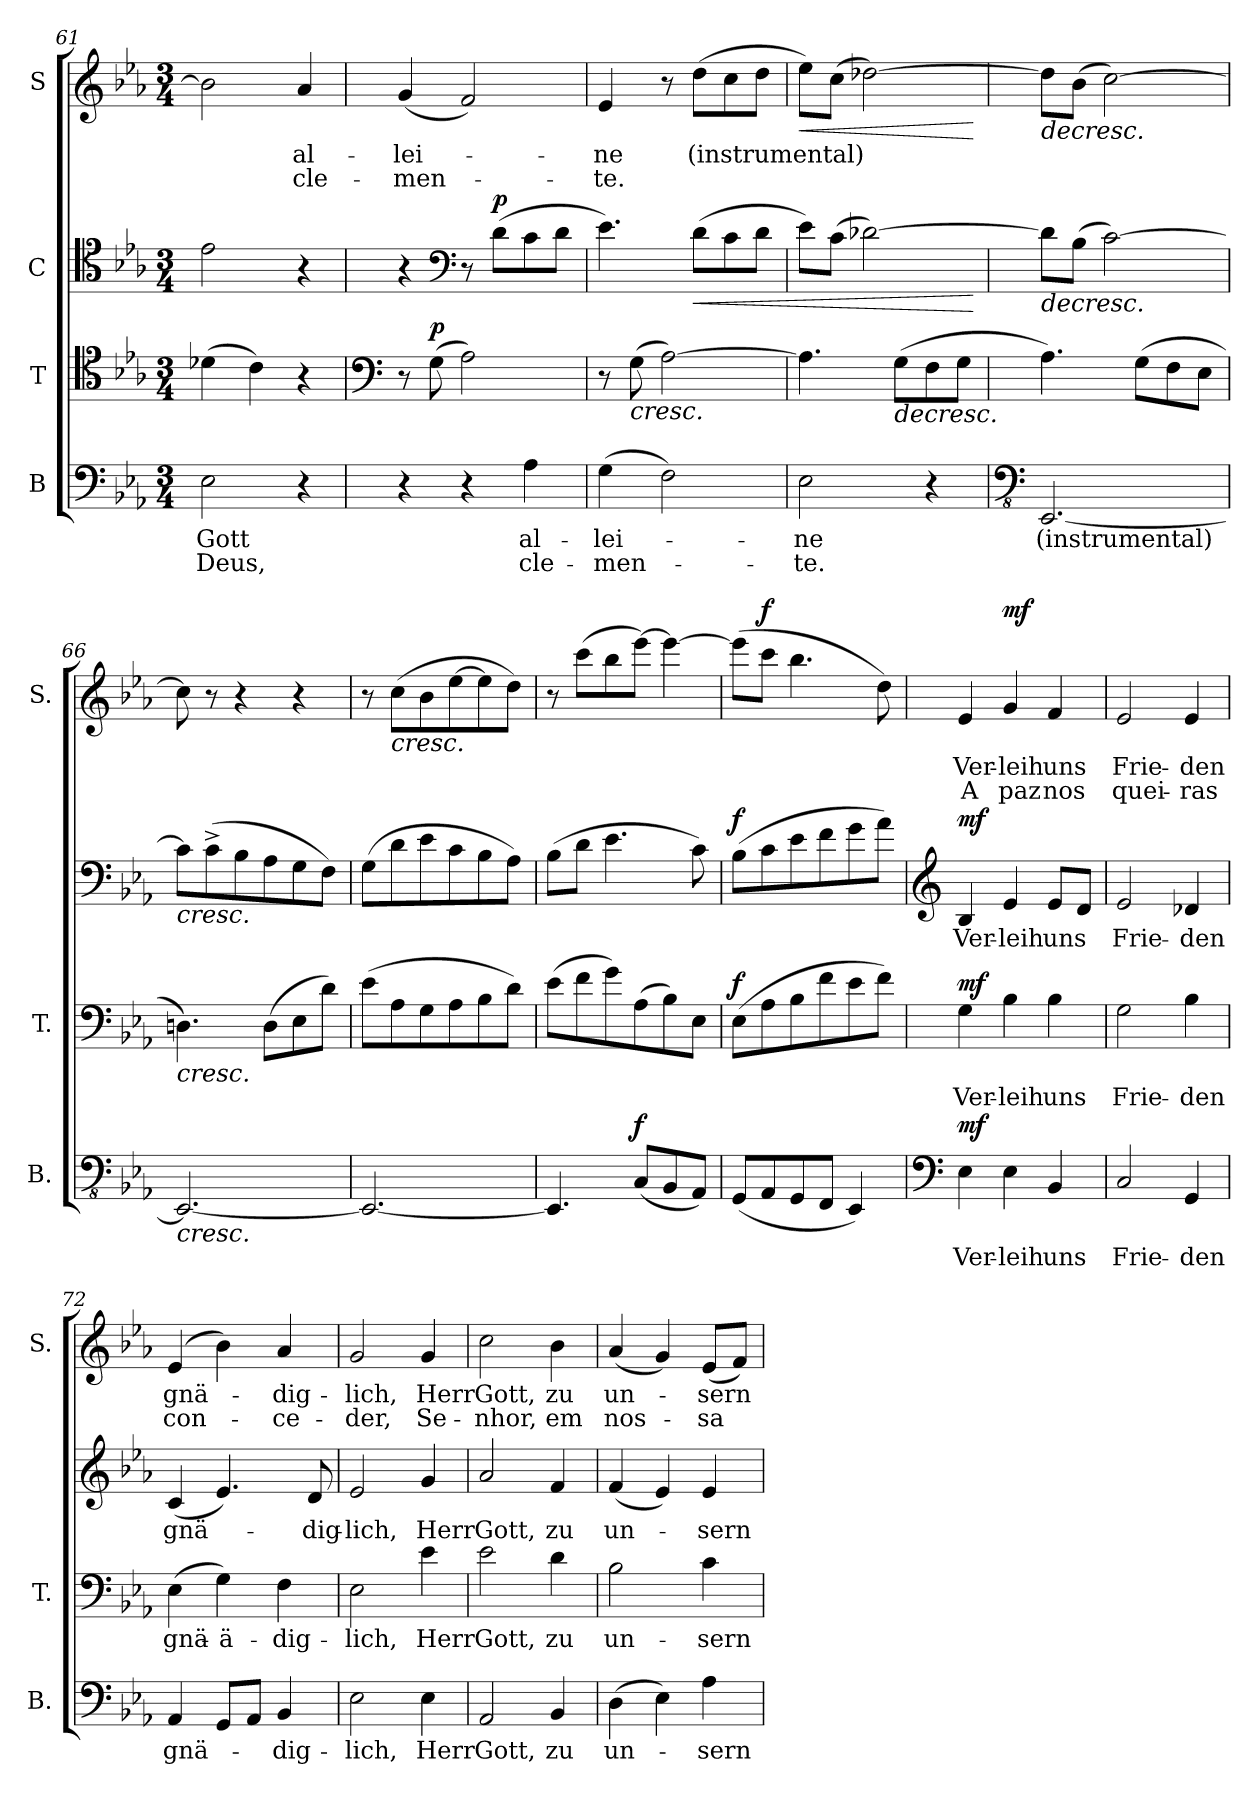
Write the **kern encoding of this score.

**kern	**text	**text	**dynam	**kern	**text	**dynam	**kern	**text	**dynam	**kern	**text	**text	**dynam
*part4	*part4	*part4	*part4	*part3	*part3	*part3	*part2	*part2	*part2	*part1	*part1	*part1	*part1
*staff4	*staff4	*staff4	*staff4	*staff3	*staff3	*staff3	*staff2	*staff2	*staff2	*staff1	*staff1	*staff1	*staff1
*I"B	*	*	*	*I"T	*	*	*I"C	*	*	*I"S	*	*	*
*I'B.	*	*	*	*I'T.	*	*	*	*	*	*I'S.	*	*	*
!!LO:PB:g=z
*clefF4	*	*	*	*clefC4	*	*	*clefC4	*	*	*clefG2	*	*	*
*k[b-e-a-]	*	*	*	*k[b-e-a-]	*	*	*k[b-e-a-]	*	*	*k[b-e-a-]	*	*	*
*M3/4	*	*	*	*M3/4	*	*	*M3/4	*	*	*M3/4	*	*	*
=61	=61	=61	=61	=61	=61	=61	=61	=61	=61	=61	=61	=61	=61
2E-\	Gott	Deus,	.	(4d-X\	.	.	2e-\	.	.	2b-\]	.	.	.
.	.	.	.	4c\)	.	.	.	.	.	.	.	.	.
4r	.	.	.	4r	.	.	4r	.	.	4a-/	al-	cle-	.
=62	=62	=62	=62	=62	=62	=62	=62	=62	=62	=62	=62	=62	=62
*	*	*	*	*clefF4	*	*	*	*	*	*	*	*	*
4r	.	.	.	8r	.	.	4r	.	.	(4g/	-lei-	-men-	.
!	!	!	!	!	!	!LO:DY:b	!	!	!	!	!	!	!
.	.	.	.	(8G\	.	p	.	.	.	.	.	.	.
*	*	*	*	*	*	*	*clefF4	*	*	*	*	*	*
4r	.	.	.	2A-\)	.	.	8r	.	.	2f/)	.	.	.
!	!	!	!	!	!	!	!	!	!LO:DY:b	!	!	!	!
.	.	.	.	.	.	.	(8d\L	.	p	.	.	.	.
4A-\	al-	cle-	.	.	.	.	8c\	.	.	.	.	.	.
.	.	.	.	.	.	.	8d\J	.	.	.	.	.	.
=63	=63	=63	=63	=63	=63	=63	=63	=63	=63	=63	=63	=63	=63
(4G\	-lei-	-men-	.	8r	.	.	4.e-\)	.	.	4e-/	-ne	-te.	.
!	!	!	!	!	!	!LO:HP:b	!	!	!	!	!	!	!
.	.	.	.	(8G\	.	<	.	.	.	.	.	.	.
2F\)	.	.	.	[2A-\)	.	.	.	.	.	8r	.	.	.
!	!	!	!	!	!	!	!	!	!LO:HP:b	!	!	!	!
.	.	.	.	.	.	.	(8d\L	.	<	(8dd\L	(instrumental)	.	.
.	.	.	.	.	.	.	8c\	.	.	8cc\	.	.	.
.	.	.	.	.	.	.	8d\J	.	.	8dd\J	.	.	.
=64	=64	=64	=64	=64	=64	=64	=64	=64	=64	=64	=64	=64	=64
!	!	!	!	!	!	!	!	!	!	!	!	!	!LO:HP:b
2E-\	-ne	-te.	.	4.A-\]	.	.	8e-\L)	.	.	8ee-\L)	.	.	<
.	.	.	.	.	.	.	(8c\J	.	.	(8cc\J	.	.	.
.	.	.	.	.	.	.	[2d-X\)	.	.	[2dd-X\)	.	.	.
!	!	!	!	!	!	!LO:HP:b	!	!	!	!	!	!	!
.	.	.	.	(8G\L	.	>	.	.	.	.	.	.	.
4r	.	.	.	8F\	.	.	.	.	.	.	.	.	.
.	.	.	.	8G\J	.	.	.	.	.	.	.	.	.
.	.	.	.	.	.	[	.	.	[	.	.	.	[
!!LO:LB:g=z
=65	=65	=65	=65	=65	=65	=65	=65	=65	=65	=65	=65	=65	=65
*clefFv4	*	*	*	*	*	*	*	*	*	*	*	*	*
!	!	!	!	!	!	!	!	!	!LO:HP:b	!	!	!	!LO:HP:b
[2.EEE-/	(instrumental)	.	.	4.A-\)	.	.	8d-\L]	.	>	8dd-\L]	.	.	>
.	.	.	.	.	.	.	(8B-\J	.	.	(8b-\J	.	.	.
.	.	.	.	.	.	.	[2c\)	.	.	[2cc\)	.	.	.
.	.	.	.	(8G\L	.	.	.	.	.	.	.	.	.
.	.	.	.	8F\	.	.	.	.	.	.	.	.	.
.	.	.	.	8E-\J	.	.	.	.	.	.	.	.	.
=66	=66	=66	=66	=66	=66	=66	=66	=66	=66	=66	=66	=66	=66
!	!	!	!	!	!	!	!LO:TX:b:i:t=cresc.	!	!	!	!	!	!
!	!	!	!	!LO:TX:b:i:t=cresc.	!	!	!	!	!	!	!	!	!
!LO:TX:b:i:t=cresc.	!	!	!	!	!	!	!	!	!	!	!	!	!
2.EEE-/_	.	.	.	4.Dn\)	.	.	8c\L]	.	.	8cc\]	.	.	.
.	.	.	.	.	.	.	(8c^\	.	.	8r	.	.	.
.	.	.	.	.	.	.	8B-\	.	.	4r	.	.	.
.	.	.	.	(8D\L	.	.	8A-\	.	.	.	.	.	.
.	.	.	.	8E-\	.	.	8G\	.	.	4r	.	.	.
.	.	.	.	8d\J)	.	.	8F\J)	.	.	.	.	.	.
=67	=67	=67	=67	=67	=67	=67	=67	=67	=67	=67	=67	=67	=67
2.EEE-/_	.	.	.	(8e-\L	.	.	(8G\L	.	.	8r	.	.	.
!	!	!	!	!	!	!	!	!	!	!LO:TX:b:i:t=cresc.	!	!	!
.	.	.	.	8A-\	.	.	8d\	.	.	(8cc\L	.	.	.
.	.	.	.	8G\	.	.	8e-\	.	.	8b-\	.	.	.
.	.	.	.	8A-\	.	.	8c\	.	.	[8ee-\	.	.	.
.	.	.	.	8B-\	.	.	8B-\	.	.	8ee-\]	.	.	.
.	.	.	.	8d\J)	.	.	8A-\J)	.	.	8dd\J)	.	.	.
=68	=68	=68	=68	=68	=68	=68	=68	=68	=68	=68	=68	=68	=68
4.EEE-/]	.	.	.	(8e-\L	.	.	(8B-\L	.	.	8r	.	.	.
.	.	.	.	8f\	.	.	8d\J	.	.	(8ccc\L	.	.	.
.	.	.	.	8g\)	.	.	4.e-\	.	.	8bb-\	.	.	.
!	!	!	!LO:DY:b	!	!	!	!	!	!	!	!	!	!
(8CC/L	.	.	f	(8A-\	.	.	.	.	.	[8eee-\J)	.	.	.
8BBB-/	.	.	.	8B-\)	.	.	.	.	.	4eee-\_	.	.	.
8AAA-/J)	.	.	.	8E-\J	.	.	8c\)	.	.	.	.	.	.
!!LO:PB:g=z
=69	=69	=69	=69	=69	=69	=69	=69	=69	=69	=69	=69	=69	=69
!	!	!	!	!	!	!LO:DY:b	!	!	!LO:DY:b	!	!	!	!
(8GGG/L	.	.	.	(8E-\L	.	f	(8B-\L	.	f	(8eee-\L]	.	.	.
!	!	!	!	!	!	!	!	!	!	!	!	!	!LO:DY:b
8AAA-/	.	.	.	8A-\	.	.	8c\	.	.	8ccc\J	.	.	f
8GGG/	.	.	.	8B-\	.	.	8e-\	.	.	4.bb-\	.	.	.
8FFF/J	.	.	.	8f\	.	.	8f\	.	.	.	.	.	.
4EEE-/)	.	.	.	8e-\	.	.	8g\	.	.	.	.	.	.
.	.	.	.	8f\J)	.	.	8a-\J)	.	.	8dd\)	.	.	.
=70	=70	=70	=70	=70	=70	=70	=70	=70	=70	=70	=70	=70	=70
*clefF4	*	*	*	*	*	*	*clefG2	*	*	*	*	*	*
!	!	!	!LO:DY:a	!	!	!LO:DY:a	!	!	!LO:DY:a	!	!	!	!
4E-\	Ver-	.	mf	4G\	Ver-	mf	4B-/	Ver-	mf	4e-/	Ver-	A	.
!	!	!	!	!	!	!	!	!	!	!	!	!	!LO:DY:a
4E-\	-leih	.	.	4B-\	-leih	.	4e-/	-leih	.	4g/	-leih	paz	mf
4BB-/	uns	.	.	4B-\	uns	.	8e-/L	uns	.	4f/	uns	nos	.
.	.	.	.	.	.	.	8d/J	.	.	.	.	.	.
=71	=71	=71	=71	=71	=71	=71	=71	=71	=71	=71	=71	=71	=71
2C/	Frie-	.	.	2G\	Frie-	.	2e-/	Frie-	.	2e-/	Frie-	quei-	.
4GG/	-den	.	.	4B-\	-den	.	4d-X/	-den	.	4e-/	-den	-ras	.
=72	=72	=72	=72	=72	=72	=72	=72	=72	=72	=72	=72	=72	=72
4AA-/	gnä-	.	.	(4E-\	gnä-	.	(4c/	gnä-	.	(4e-/	gnä-	con-	.
8GG/L	.	.	.	4G\)	-ä-	.	4.e-/)	.	.	4b-\)	.	.	.
8AA-/J	.	.	.	.	.	.	.	.	.	.	.	.	.
4BB-/	-dig-	.	.	4F\	-dig-	.	.	.	.	4a-/	-dig-	-ce-	.
.	.	.	.	.	.	.	8d/	-dig-	.	.	.	.	.
!!LO:LB:g=z
=73	=73	=73	=73	=73	=73	=73	=73	=73	=73	=73	=73	=73	=73
2E-\	-lich,	.	.	2E-\	-lich,	.	2e-/	-lich,	.	2g/	-lich,	-der,	.
4E-\	Herr	.	.	4e-\	Herr	.	4g/	Herr	.	4g/	Herr	Se-	.
.	.	.	.	.	.	]	.	.	]	.	.	.	]
=74	=74	=74	=74	=74	=74	=74	=74	=74	=74	=74	=74	=74	=74
2AA-/	Gott,	.	.	2e-\	Gott,	.	2a-/	Gott,	.	2cc\	Gott,	-nhor,	.
4BB-/	zu	.	.	4d\	zu	.	4f/	zu	.	4b-\	zu	em	.
=75	=75	=75	=75	=75	=75	=75	=75	=75	=75	=75	=75	=75	=75
(4D\	un-	.	.	2B-\	un-	.	(4f/	un-	.	(4a-/	un-	nos-	.
4E-\)	.	.	.	.	.	.	4e-/)	.	.	4g/)	.	.	.
4A-\	-sern	.	.	4c\	-sern	.	4e-/	-sern	.	(8e-/L	-sern	-sa	.
.	.	.	.	.	.	.	.	.	.	8f/J)	.	.	.
=	=	=	=	=	=	=	=	=	=	=	=	=	=
*-	*-	*-	*-	*-	*-	*-	*-	*-	*-	*-	*-	*-	*-
